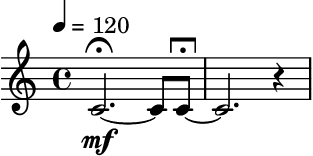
\version "2.24.2"
\language "english"
\include "lilypond-book-preamble.ly"
#(ly:set-option 'tall-page-formats 'png)
\header
{
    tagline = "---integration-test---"
}
\score
{
    \new Staff
    {
        \new Voice
        {
            {
                \tempo 4=120
                \time 4/4
                c'2.
                \mf
                \fermata
                ~
                c'8
                [
                c'8
                \longfermata
                ]
                ~
            }
            {
                c'2.
                r4
            }
        }
    }
}
